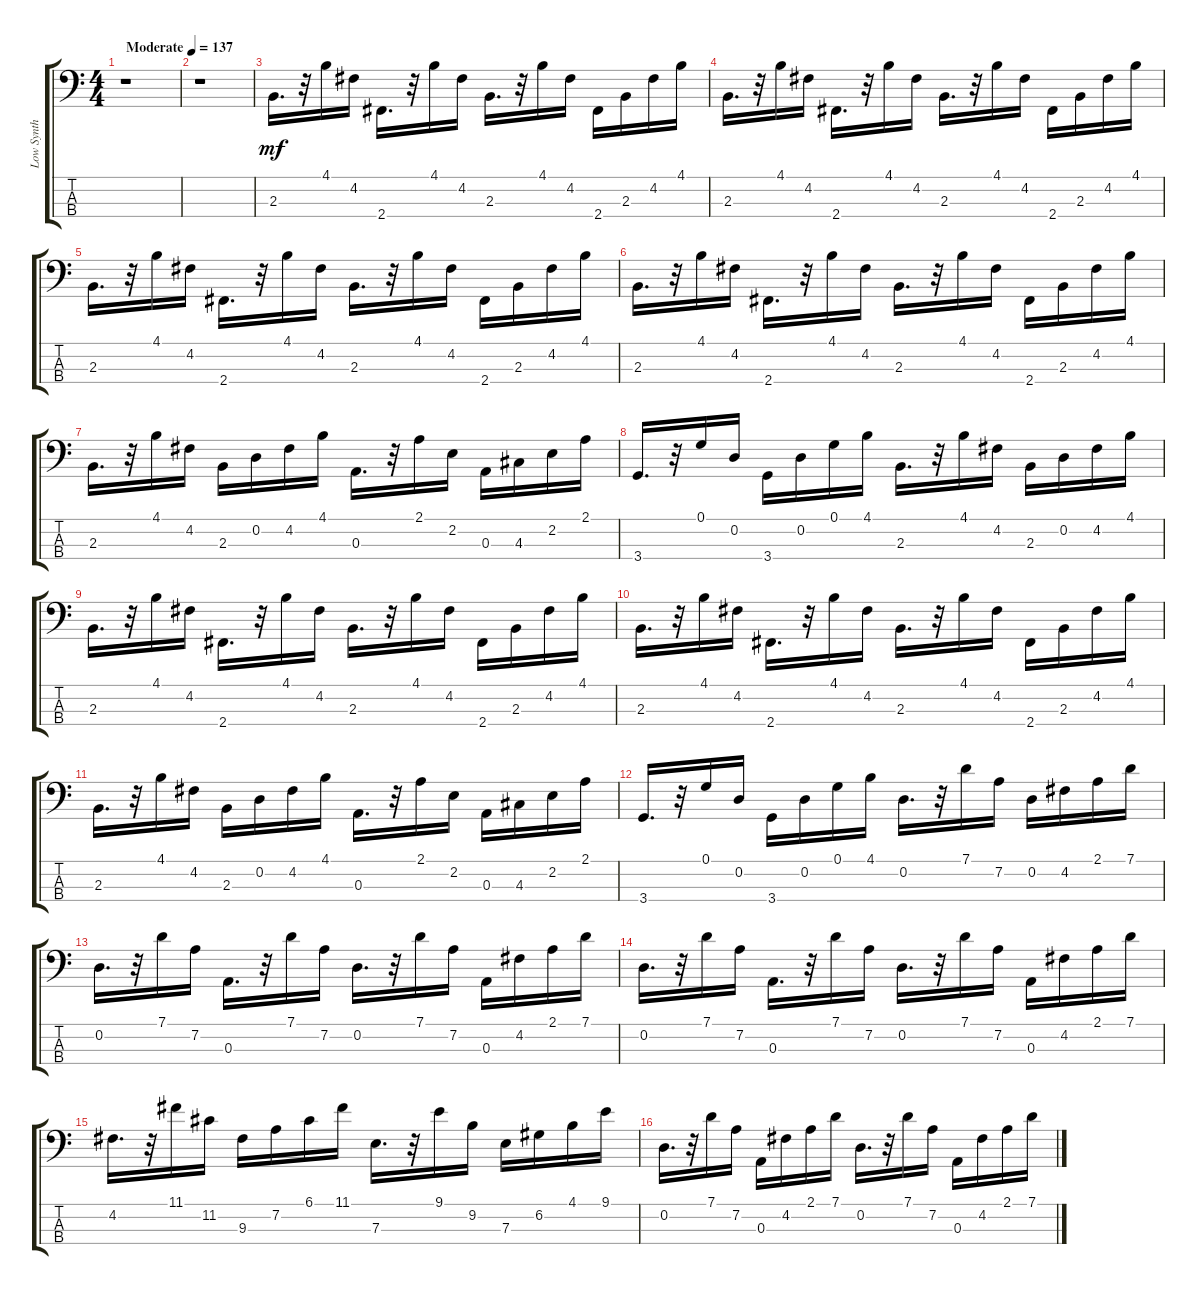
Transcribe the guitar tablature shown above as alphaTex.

\track ("Low Synth" "Low Synth") {instrument electricbassfinger}
\staff {score tabs}
\tuning (G2 D2 A1 E1) {hide}
\ts (4 4)
\tempo (137 "Moderate")
\clef f4
\ks c
r.1{dy mf instrument electricbassfinger} |
r.1 |
2.3.16{d} r.32 4.1.16 4.2.16 2.4.16{d} r.32 4.1.16 4.2.16 2.3.16{d} r.32 4.1.16 4.2.16 2.4.16 2.3.16 4.2.16 4.1.16 |
2.3.16{d} r.32 4.1.16 4.2.16 2.4.16{d} r.32 4.1.16 4.2.16 2.3.16{d} r.32 4.1.16 4.2.16 2.4.16 2.3.16 4.2.16 4.1.16 |
2.3.16{d} r.32 4.1.16 4.2.16 2.4.16{d} r.32 4.1.16 4.2.16 2.3.16{d} r.32 4.1.16 4.2.16 2.4.16 2.3.16 4.2.16 4.1.16 |
2.3.16{d} r.32 4.1.16 4.2.16 2.4.16{d} r.32 4.1.16 4.2.16 2.3.16{d} r.32 4.1.16 4.2.16 2.4.16 2.3.16 4.2.16 4.1.16 |
2.3.16{d} r.32 4.1.16 4.2.16 2.3.16 0.2.16 4.2.16 4.1.16 0.3.16{d} r.32 2.1.16 2.2.16 0.3.16 4.3.16 2.2.16 2.1.16 |
3.4.16{d} r.32 0.1.16 0.2.16 3.4.16 0.2.16 0.1.16 4.1.16 2.3.16{d} r.32 4.1.16 4.2.16 2.3.16 0.2.16 4.2.16 4.1.16 |
2.3.16{d} r.32 4.1.16 4.2.16 2.4.16{d} r.32 4.1.16 4.2.16 2.3.16{d} r.32 4.1.16 4.2.16 2.4.16 2.3.16 4.2.16 4.1.16 |
2.3.16{d} r.32 4.1.16 4.2.16 2.4.16{d} r.32 4.1.16 4.2.16 2.3.16{d} r.32 4.1.16 4.2.16 2.4.16 2.3.16 4.2.16 4.1.16 |
2.3.16{d} r.32 4.1.16 4.2.16 2.3.16 0.2.16 4.2.16 4.1.16 0.3.16{d} r.32 2.1.16 2.2.16 0.3.16 4.3.16 2.2.16 2.1.16 |
3.4.16{d} r.32 0.1.16 0.2.16 3.4.16 0.2.16 0.1.16 4.1.16 0.2.16{d} r.32 7.1.16 7.2.16 0.2.16 4.2.16 2.1.16 7.1.16 |
0.2.16{d} r.32 7.1.16 7.2.16 0.3.16{d} r.32 7.1.16 7.2.16 0.2.16{d} r.32 7.1.16 7.2.16 0.3.16 4.2.16 2.1.16 7.1.16 |
0.2.16{d} r.32 7.1.16 7.2.16 0.3.16{d} r.32 7.1.16 7.2.16 0.2.16{d} r.32 7.1.16 7.2.16 0.3.16 4.2.16 2.1.16 7.1.16 |
4.2.16{d} r.32 11.1.16 11.2.16 9.3.16 7.2.16 6.1.16 11.1.16 7.3.16{d} r.32 9.1.16 9.2.16 7.3.16 6.2.16 4.1.16 9.1.16 |
0.2.16{d} r.32 7.1.16 7.2.16 0.3.16 4.2.16 2.1.16 7.1.16 0.2.16{d} r.32 7.1.16 7.2.16 0.3.16 4.2.16 2.1.16 7.1.16
